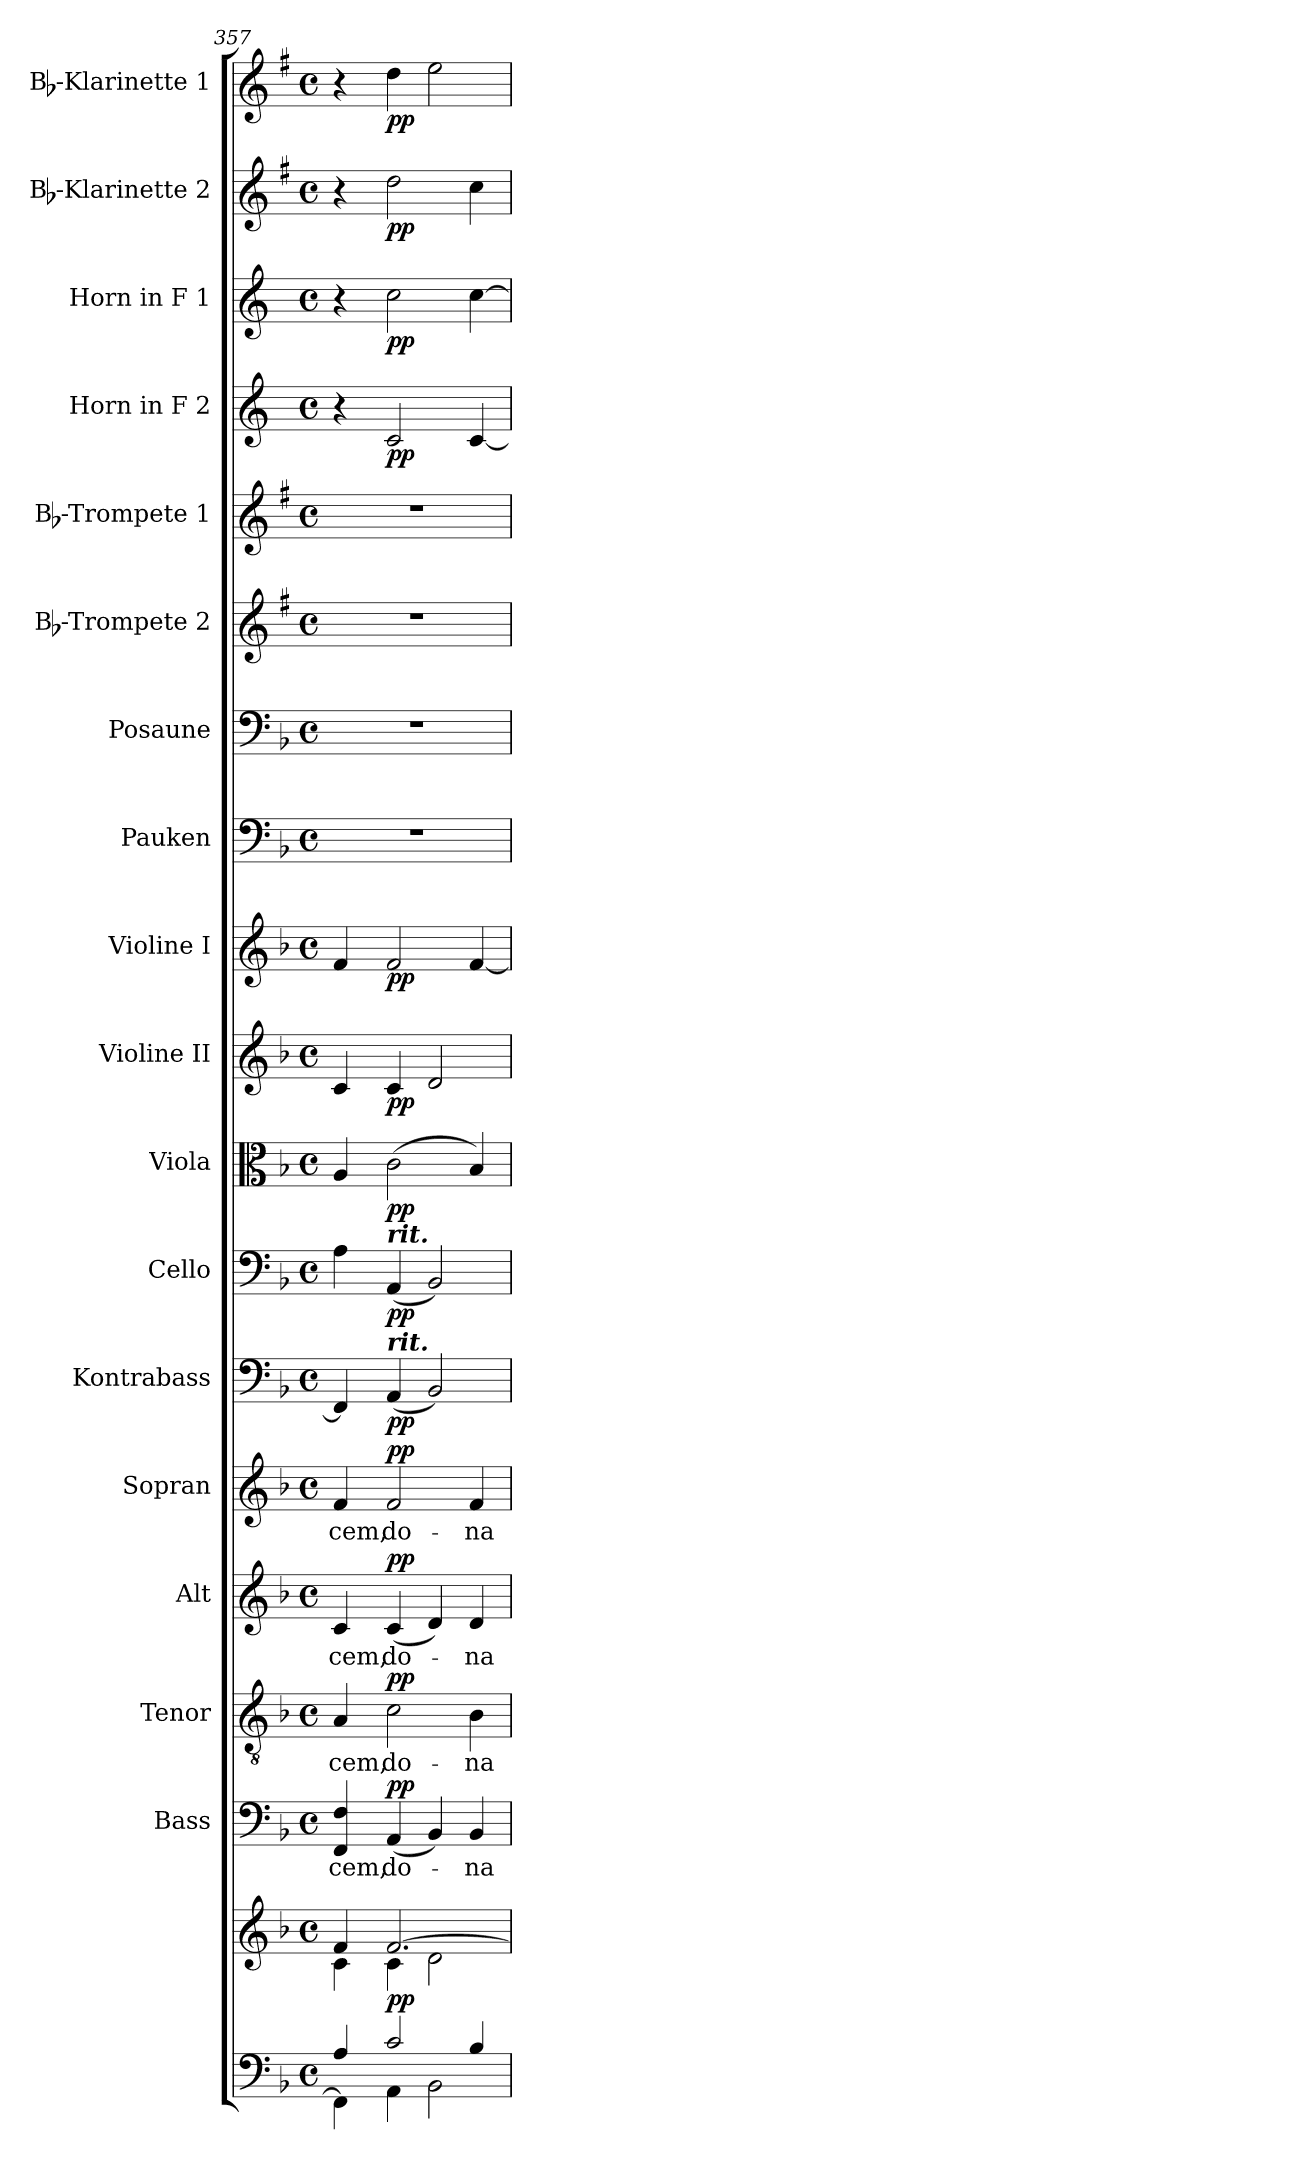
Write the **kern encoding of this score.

**kern	**kern	**dynam	**kern	**text	**dynam	**kern	**text	**dynam	**kern	**text	**dynam	**kern	**text	**dynam	**kern	**dynam	**kern	**dynam	**kern	**dynam	**kern	**dynam	**kern	**dynam	**kern	**kern	**kern	**kern	**kern	**dynam	**kern	**dynam	**kern	**dynam	**kern	**dynam
*part18	*part18	*part18	*part17	*part17	*part17	*part16	*part16	*part16	*part15	*part15	*part15	*part14	*part14	*part14	*part13	*part13	*part12	*part12	*part11	*part11	*part10	*part10	*part9	*part9	*part8	*part7	*part6	*part5	*part4	*part4	*part3	*part3	*part2	*part2	*part1	*part1
*staff19	*staff18	*staff18/19	*staff17	*staff17	*staff17	*staff16	*staff16	*staff16	*staff15	*staff15	*staff15	*staff14	*staff14	*staff14	*staff13	*staff13	*staff12	*staff12	*staff11	*staff11	*staff10	*staff10	*staff9	*staff9	*staff8	*staff7	*staff6	*staff5	*staff4	*staff4	*staff3	*staff3	*staff2	*staff2	*staff1	*staff1
*	*	*	*I"Bass	*	*	*I"Tenor	*	*	*I"Alt	*	*	*I"Sopran	*	*	*I"Kontrabass	*	*I"Cello	*	*I"Viola	*	*I"Violine II	*	*I"Violine I	*	*I"Pauken	*I"Posaune	*I"Bb-Trompete 2	*I"Bb-Trompete 1	*I"Horn in F 2	*	*I"Horn in F 1	*	*I"Bb-Klarinette 2	*	*I"Bb-Klarinette 1	*
*	*	*	*I'B.	*	*	*I'T.	*	*	*I'A.	*	*	*I'S.	*	*	*I'Kb.	*	*	*	*I'Vla.	*	*I'Vl. II	*	*I'Vl. I	*	*I'Pk.	*I'Pos.	*I'Bb Trp. 2	*I'Bb Trp. 1	*	*	*	*	*I'Bb Kl. 2	*	*I'Bb Kl. 1	*
*clefF4	*clefG2	*	*clefF4	*	*	*clefGv2	*	*	*clefG2	*	*	*clefG2	*	*	*clefF4	*	*clefF4	*	*clefC3	*	*clefG2	*	*clefG2	*	*clefF4	*clefF4	*clefG2	*clefG2	*clefG2	*	*clefG2	*	*clefG2	*	*clefG2	*
*	*	*	*	*	*	*	*	*	*	*	*	*	*	*	*ITrd7c12	*	*	*	*	*	*	*	*	*	*	*	*ITrd1c2	*ITrd1c2	*ITrd4c7	*	*ITrd4c7	*	*ITrd1c2	*	*ITrd1c2	*
*k[b-]	*k[b-]	*	*k[b-]	*	*	*k[b-]	*	*	*k[b-]	*	*	*k[b-]	*	*	*k[b-]	*	*k[b-]	*	*k[b-]	*	*k[b-]	*	*k[b-]	*	*k[b-]	*k[b-]	*k[b-]	*k[b-]	*k[b-]	*	*k[b-]	*	*k[b-]	*	*k[b-]	*
*F:	*F:	*	*F:	*	*	*F:	*	*	*F:	*	*	*F:	*	*	*F:	*	*F:	*	*F:	*	*F:	*	*F:	*	*F:	*F:	*F:	*F:	*F:	*	*F:	*	*F:	*	*F:	*
*M4/4	*M4/4	*	*M4/4	*	*	*M4/4	*	*	*M4/4	*	*	*M4/4	*	*	*M4/4	*	*M4/4	*	*M4/4	*	*M4/4	*	*M4/4	*	*M4/4	*M4/4	*M4/4	*M4/4	*M4/4	*	*M4/4	*	*M4/4	*	*M4/4	*
*met(c)	*met(c)	*	*met(c)	*	*	*met(c)	*	*	*met(c)	*	*	*met(c)	*	*	*met(c)	*	*met(c)	*	*met(c)	*	*met(c)	*	*met(c)	*	*met(c)	*met(c)	*met(c)	*met(c)	*met(c)	*	*met(c)	*	*met(c)	*	*met(c)	*
=357	=357	=357	=357	=357	=357	=357	=357	=357	=357	=357	=357	=357	=357	=357	=357	=357	=357	=357	=357	=357	=357	=357	=357	=357	=357	=357	=357	=357	=357	=357	=357	=357	=357	=357	=357	=357
*^	*^	*	*	*	*	*	*	*	*	*	*	*	*	*	*	*	*	*	*	*	*	*	*	*	*	*	*	*	*	*	*	*	*	*	*	*
!	!	!	!	!	!	!LO:LY:b	!	!	!LO:LY:b	!	!	!LO:LY:b	!	!	!LO:LY:b	!	!	!	!	!	!	!	!	!	!	!	!	!	!	!	!	!	!	!	!	!	!	!
4A/	4FF\]	4f/	4c\	.	4FF/ 4F/	-cem,	.	4A/	-cem,	.	4c/	-cem,	.	4f/	-cem,	.	4FFF/]	.	4A\	.	4A/	.	4c/	.	4f/	.	1r	1r	1r	1r	4r	.	4r	.	4r	.	4r	.
!	!	!	!	!	!	!	!	!	!	!	!	!	!	!	!	!	!	!	!LO:TX:a:Bi:t=rit.	!	!	!	!	!	!	!	!	!	!	!	!	!	!	!	!	!	!	!
!	!	!	!	!	!	!	!	!	!	!	!	!	!	!	!	!	!LO:TX:a:Bi:t=rit.	!	!	!	!	!	!	!	!	!	!	!	!	!	!	!	!	!	!	!	!	!
!	!	!	!	!LO:DY:b	!	!LO:LY:b	!LO:DY:a	!	!LO:LY:b	!LO:DY:a	!	!LO:LY:b	!LO:DY:a	!	!LO:LY:b	!LO:DY:a	!	!LO:DY:b	!	!LO:DY:b	!	!LO:DY:b	!	!LO:DY:b	!	!LO:DY:b	!	!	!	!	!	!LO:DY:b	!	!LO:DY:b	!	!LO:DY:b	!	!LO:DY:b
2c/	4AA\	[>2.f/	4c\	pp	(<4AA/	do-	pp	2c\	do-	pp	(<4c/	do-	pp	2f/	do-	pp	(<4AAA/	pp	(<4AA/	pp	(>2c\	pp	4c/	pp	2f/	pp	.	.	.	.	2F/	pp	2f\	pp	2cc\	pp	4cc\	pp
.	2BB-\	.	2d\	.	4BB-/)	.	.	.	.	.	4d/)	.	.	.	.	.	2BBB-/)	.	2BB-/)	.	.	.	2d/	.	.	.	.	.	.	.	.	.	.	.	.	.	2dd\	.
!	!	!	!	!	!	!LO:LY:b	!	!	!LO:LY:b	!	!	!LO:LY:b	!	!	!LO:LY:b	!	!	!	!	!	!	!	!	!	!	!	!	!	!	!	!	!	!	!	!	!	!	!
4B-/	.	.	.	.	4BB-/	-na	.	4B-\	-na	.	4d/	-na	.	4f/	-na	.	.	.	.	.	4B-/)	.	.	.	[4f/	.	.	.	.	.	[4F/	.	[4f\	.	4b-\	.	.	.
*v	*v	*	*	*	*	*	*	*	*	*	*	*	*	*	*	*	*	*	*	*	*	*	*	*	*	*	*	*	*	*	*	*	*	*	*	*	*	*
*	*v	*v	*	*	*	*	*	*	*	*	*	*	*	*	*	*	*	*	*	*	*	*	*	*	*	*	*	*	*	*	*	*	*	*	*	*	*
=	=	=	=	=	=	=	=	=	=	=	=	=	=	=	=	=	=	=	=	=	=	=	=	=	=	=	=	=	=	=	=	=	=	=	=	=
*-	*-	*-	*-	*-	*-	*-	*-	*-	*-	*-	*-	*-	*-	*-	*-	*-	*-	*-	*-	*-	*-	*-	*-	*-	*-	*-	*-	*-	*-	*-	*-	*-	*-	*-	*-	*-
